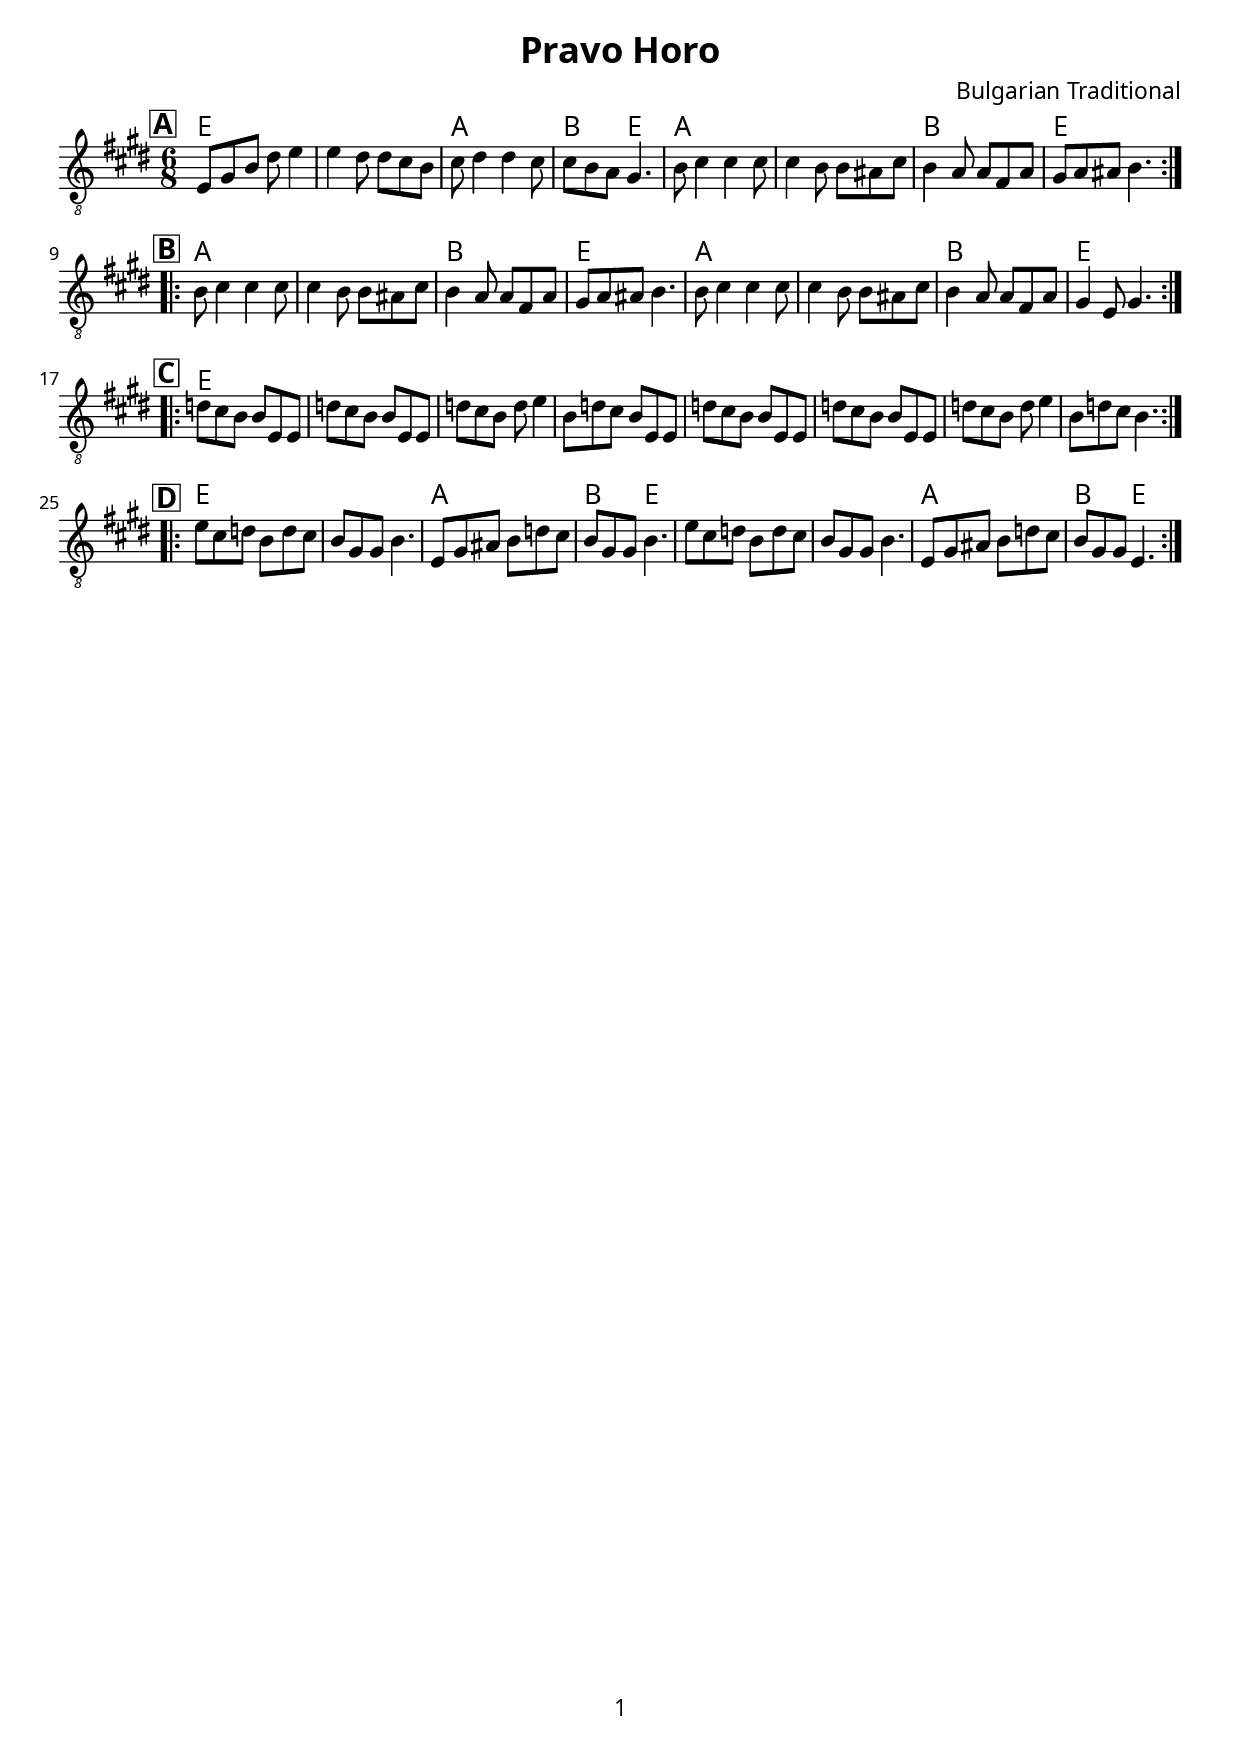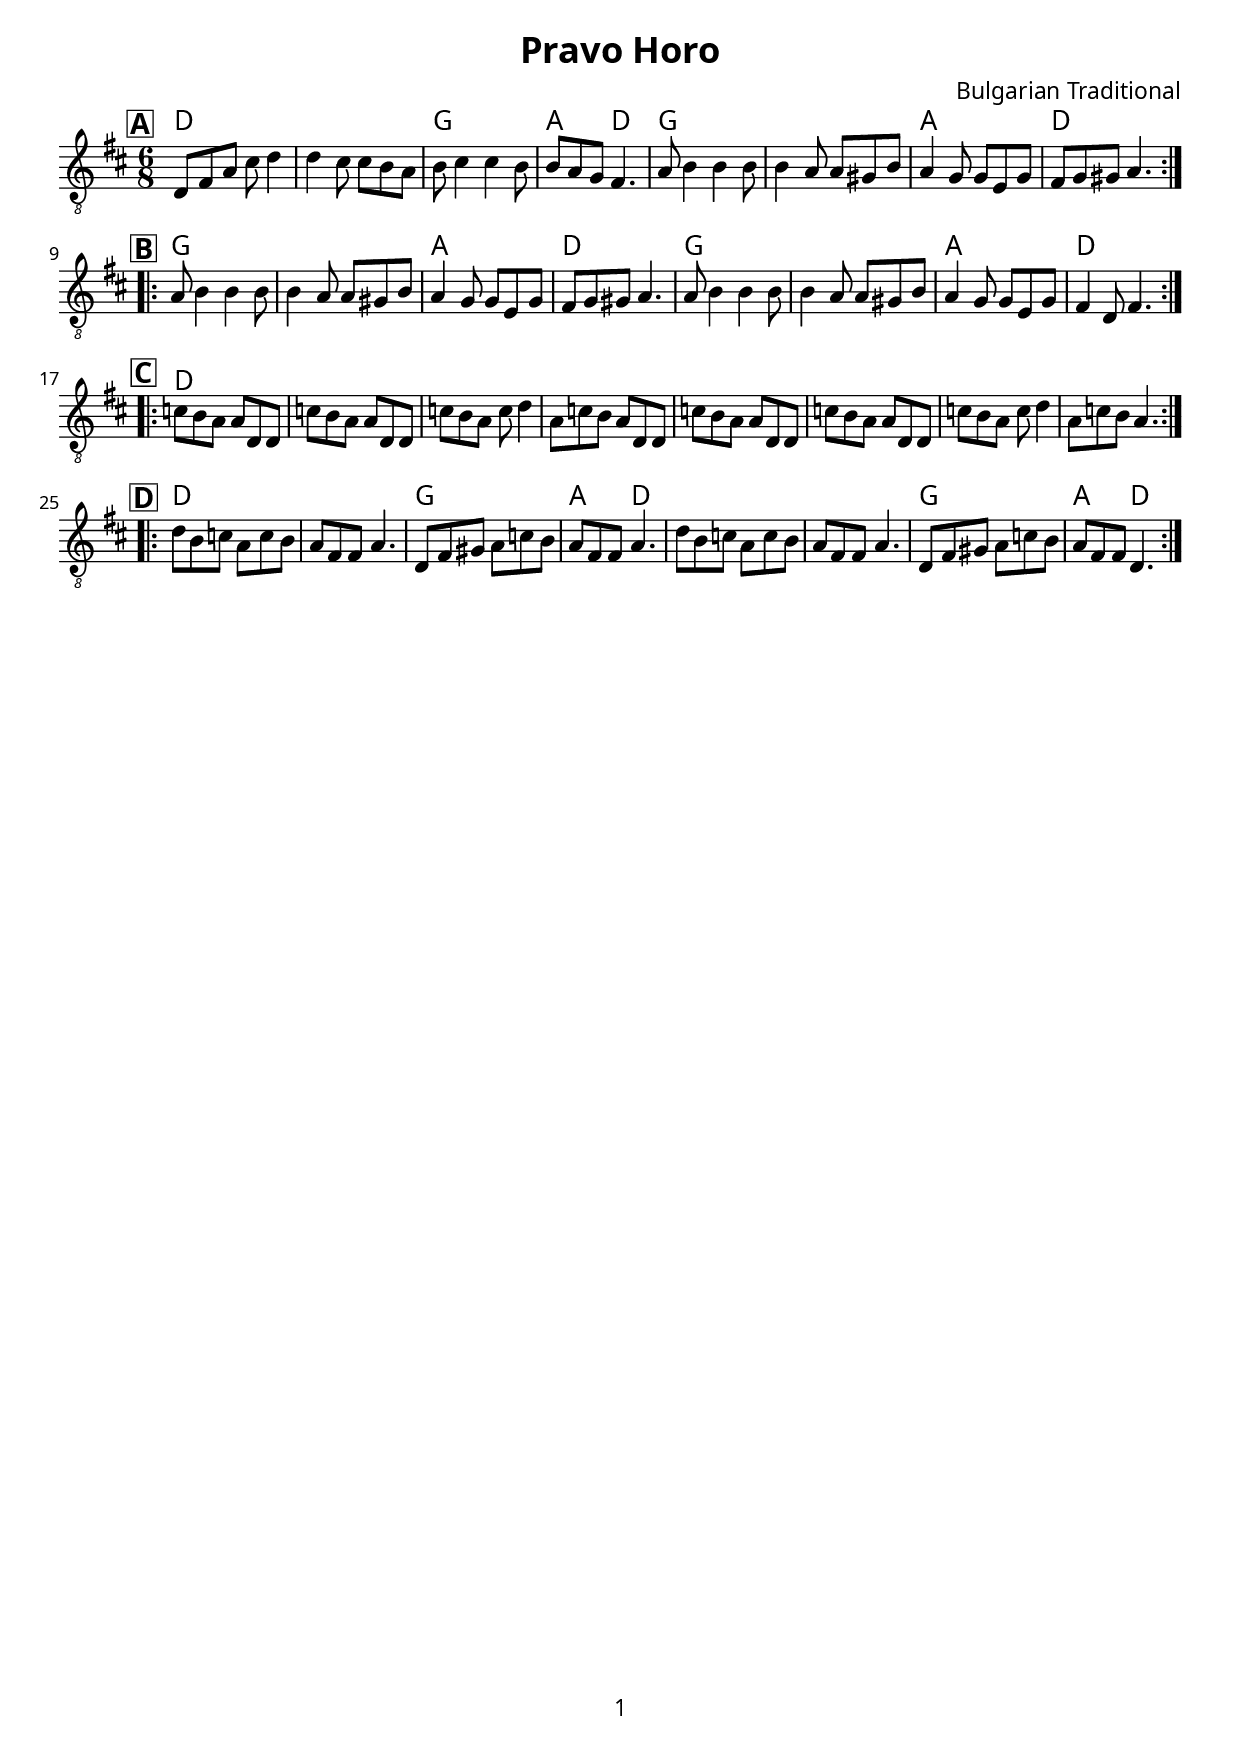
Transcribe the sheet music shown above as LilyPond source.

% DEFINIZIONI {{{
\version "2.18.2"

\header {
  title = "Pravo Horo"
  composer = "Bulgarian Traditional"
}

\paper{
  print-first-page-number = ##t
  oddHeaderMarkup = \markup \null
  evenHeaderMarkup = \markup \null
  oddFooterMarkup = \markup {
    \fill-line {
      \on-the-fly \print-page-number-check-first
      \fromproperty #'page:page-number-string
    }
  }
  evenFooterMarkup = \oddFooterMarkup
  #(set-global-staff-size 10)

  myStaffSize = #20
  fonts = #(make-pango-font-tree
  "FontAwesome"
  "FontAwesome"
  "FontAwesome"
  (/ myStaffSize 20))
}

global = {
  \key d \major
  \numericTimeSignature
  \time 6/8
  \set Score.markFormatter = #format-mark-box-alphabet
}
%}}}

tema = {
  % A
  \mark \default
  \repeat volta 2 {
    d8 fis a cis d4 | d4 cis8 cis b a | b cis4 cis b8 | b a g fis4. | 
    a8 b4 b b8 | b4 a8 a gis b | a4 g8 g e g | fis g gis a4. |
  } \break

  % B
  \mark \default
  \repeat volta 2 {
    a8 b4 b b8 | b4 a8 a gis b | a4 g8 g e g | fis g gis a4. | 
    a8 b4 b b8 | b4 a8 a gis b | a4 g8 g e g | fis4 d8 fis4. |
  } \break

  % C
  \mark \default
  \repeat volta 2 {
    c'8 b a a d, d | c' b a a d, d | c' b a c d4 | a8 c b a d, d |
    c' b a a d, d | c' b a a d, d| c' b a c d4 | a8 c b a4. |
  } \break

  % D
  \mark \default
  \repeat volta 2 {
    d8 b c a c b | a fis fis a4. | d,8 fis gis a c b | a fis fis a4. | 
    d8 b c a c b | a fis fis a4. | d,8 fis gis a c b | a fis fis d4. |
  } \break
}

accordi = \chordmode{
  \set chordChanges = ##t
  % A
  \repeat volta 2{
    d1*6/8 | d1*6/8 | g1*6/8 | a4. d4. | g1*6/8 | g1*6/8 | a1*6/8 | d1*6/8 |
  }
  % B
  \repeat volta 2{
    g1*6/8 | g1*6/8 | a1*6/8 | d1*6/8 | g1*6/8 | g1*6/8 | a1*6/8 | d1*6/8 |
  }
  % C
  \repeat volta 2{
    d1*6/8 | d1*6/8 | d1*6/8 | d1*6/8 | d1*6/8 | d1*6/8 | d1*6/8 | d1*6/8 |
  }
  % D
  \repeat volta 2{
    d1*6/8 | d1*6/8 | g1*6/8 | a4. d4. | d1*6/8 | d1*6/8 | g1*6/8 | a4. d4. |
  }
}

% SCORE {{{
tema = \relative c {
  \global 
  \tema
}

chordsPart ={
  \new ChordNames {
    \accordi
  }
}

temaPart = \new Staff \with {
  instrumentName = ""
  midiInstrument = "piano"
} { \clef "treble_8" \tema }

\book{
  \bookOutputSuffix "Score"
  \score {
    <<
      \chordsPart
      \temaPart
    >>
    \layout {
      indent = #0
    }
    \midi {
      \context {
        \Score
        tempoWholesPerMinute = #(ly:make-moment 190 4)
      }
    }
  }
}

\book{
  \bookOutputSuffix "Bb"
  \score {
    <<
      \transpose c d { \chordsPart }
      \transpose c d { \temaPart}
    >>
    \layout {
      indent = #0
    }
  }
}
% }}}
